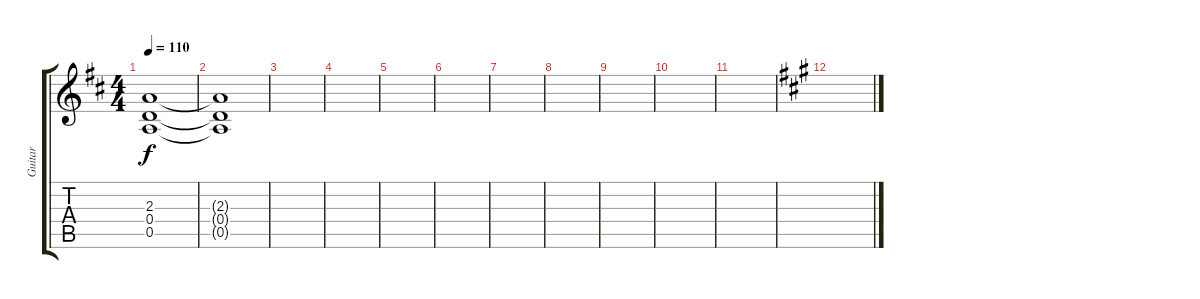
\track ("Guitar" "Guitar") {instrument acousticguitarnylon}
\staff {score tabs}
\tuning (E4 B3 G3 D3 A2 E2) {hide}
\ts (4 4)
\tempo 110
\clef g2
\ks d
(2.3 0.4 0.5).1{dy f} |
(2.3{t} 0.4{t} 0.5{t}).1 |
|
|
|
|
|
|
|
|
|
\ks f#minor
